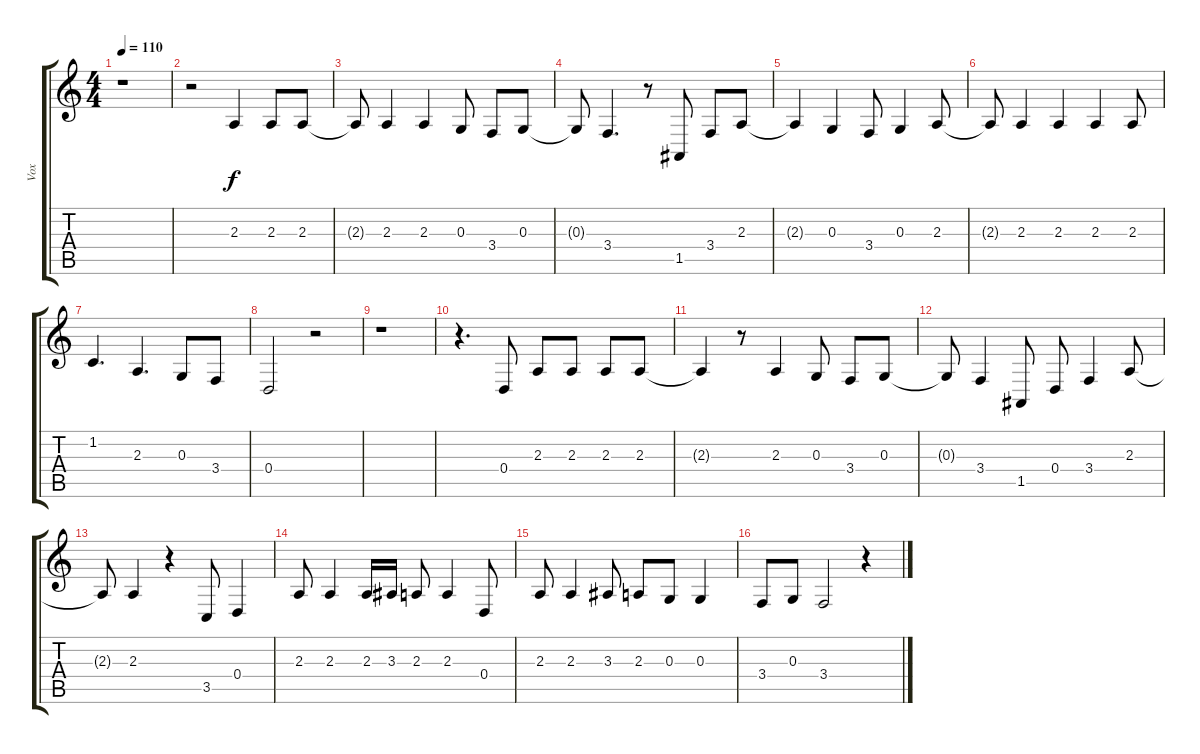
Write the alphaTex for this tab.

\track ("Vox" "Vox") {instrument harmonica}
\staff {score tabs}
\tuning (E4 B3 G3 D3 A2 E2) {hide}
\ts (4 4)
\tempo 110
\clef g2
\ks c
r.1{dy f} |
r.2 2.3.4 2.3.8 2.3.8 |
2.3{t}.8 2.3.4 2.3.4 0.3.8 3.4.8 0.3.8 |
0.3{t}.8 3.4.4{d} r.8 1.5.8 3.4.8 2.3.8 |
2.3{t}.4 0.3.4 3.4.8 0.3.4 2.3.8 |
2.3{t}.8 2.3.4 2.3.4 2.3.4 2.3.8 |
1.2.4{d} 2.3.4{d} 0.3.8 3.4.8 |
0.4.2 r.2 |
r.1 |
r.4{d} 0.4.8 2.3.8 2.3.8 2.3.8 2.3.8 |
2.3{t}.4 r.8 2.3.4 0.3.8 3.4.8 0.3.8 |
0.3{t}.8 3.4.4 1.5.8 0.4.8 3.4.4 2.3.8 |
2.3{t}.8 2.3.4 r.4 3.5.8 0.4.4 |
2.3.8 2.3.4 2.3.16 3.3.16 2.3.8 2.3.4 0.4.8 |
2.3.8 2.3.4 3.3.8 2.3.8 0.3.8 0.3.4 |
3.4.8 0.3.8 3.4.2 r.4
